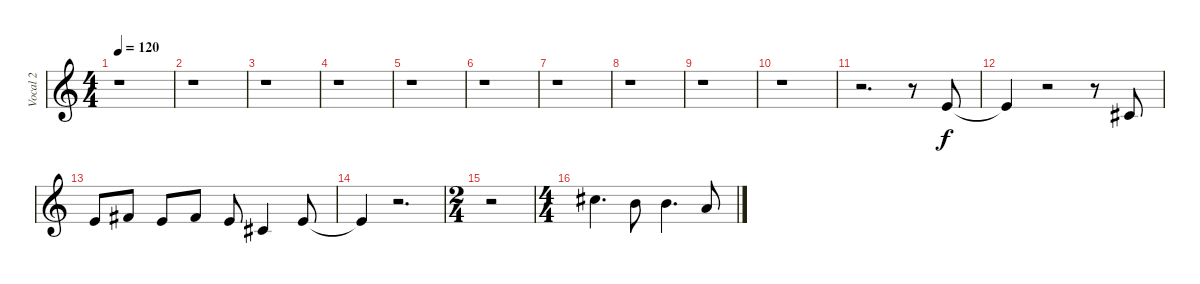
\track ("Vocal 2" "Vocal 2") {instrument lead2sawtooth}
\staff {score}
\tuning (E4 B3 G3 D3 A2 E2) {hide}
\ts (4 4)
\tempo 120
\clef g2
\ks c
r.1{dy f} |
r.1 |
r.1 |
r.1 |
r.1 |
r.1 |
r.1 |
r.1 |
r.1 |
r.1 |
r.2{d} r.8 0.1.8 |
0.1{t}.4 r.2 r.8 2.2.8 |
0.1.8 2.1.8 0.1.8 2.1.8 0.1.8 2.2.4 0.1.8 |
0.1{t}.4 r.2{d} |
\ts (2 4)
r.2 |
\ts (4 4)
9.1.4{d} 7.1.8 7.1.4{d} 5.1.8
